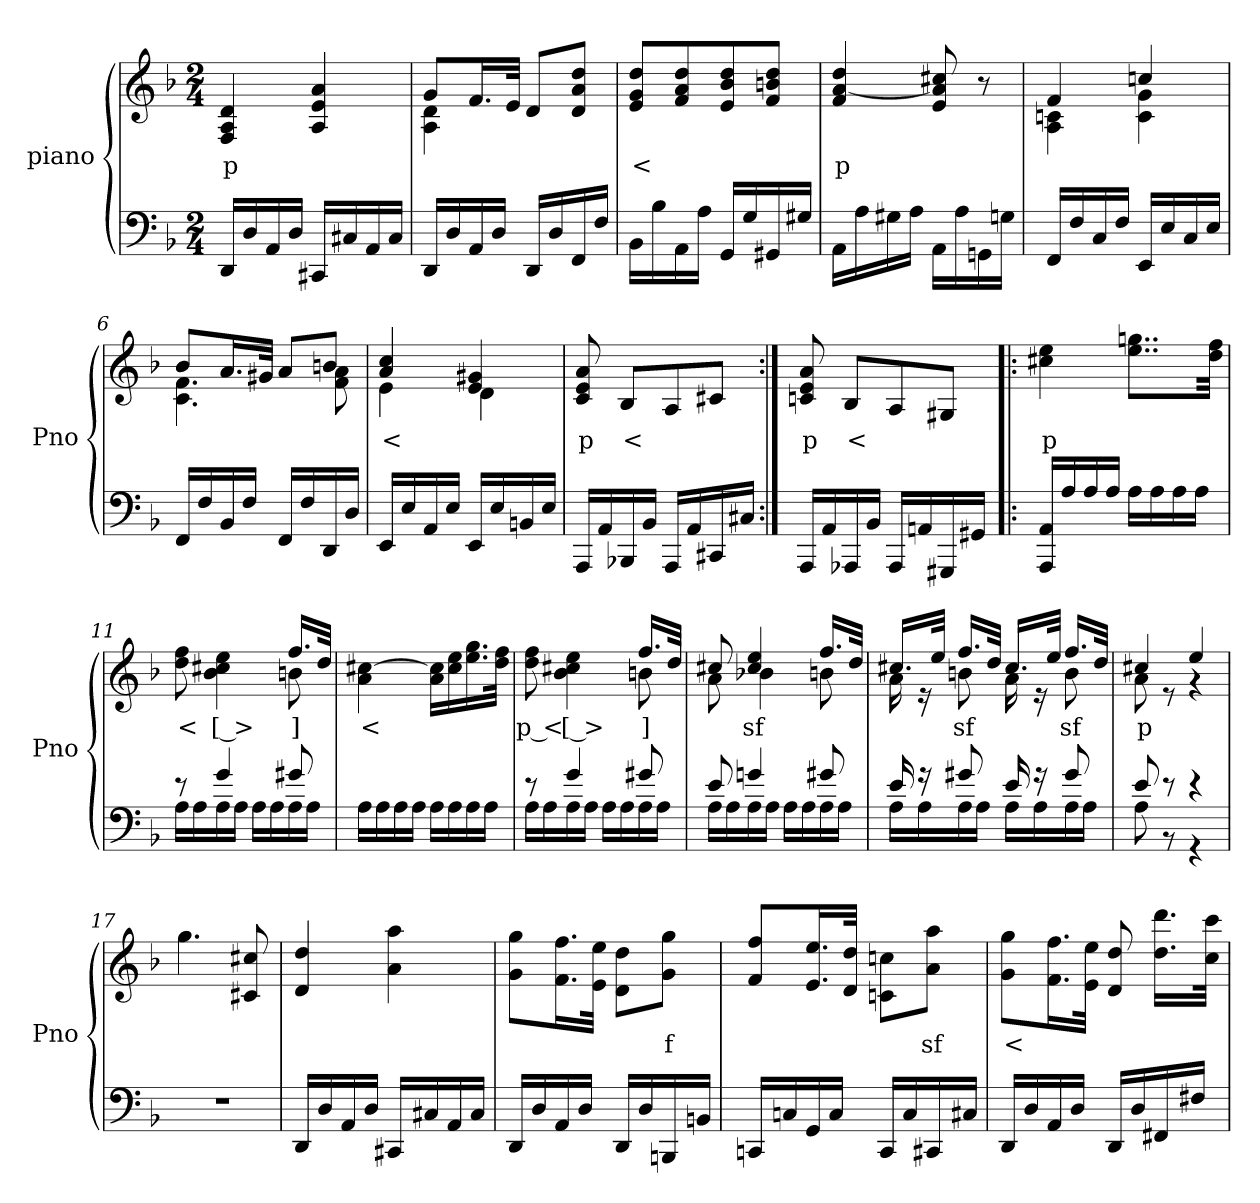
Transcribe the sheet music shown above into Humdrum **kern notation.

**kern	**kern	**text
*part2	*part1	*part1
*staff2	*staff1	*staff1
*I"piano	*I"piano	*
*I'Pno	*I'Pno	*
*clefF4	*clefG2	*
*k[b-]	*k[b-]	*
*d:	*d:	*
*M2/4	*M2/4	*
=1	=1	=1
!	!	!LO:LY:b
16DD/LL	4F/ 4A/ 4d/	p
16D/	.	.
16AA/	.	.
16D/JJ	.	.
16CC#X/LL	4A/ 4e/ 4a/	.
16C#X/	.	.
16AA/	.	.
16C#/JJ	.	.
=2	=2	=2
*	*^	*
16DD/LL	8g/L	4A\ 4d\	.
16D/	.	.	.
16AA/	16.f/L	.	.
16D/JJ	.	.	.
.	32e/JJk	.	.
16DD/LL	8d/L	4ryy	.
16D/	.	.	.
16FF/	8d/ 8a/ 8dd/J	.	.
16F/JJ	.	.	.
*	*v	*v	*
=3	=3	=3
!	!	!LO:LY:b
16BB-\LL	8e/ 8g/ 8dd/L	<
16B-\	.	.
16AA\	8f/ 8a/ 8dd/	.
16A\JJ	.	.
16GG/LL	8e/ 8b-/ 8dd/	.
16G/	.	.
16GG#X/	8f/ 8bn/ 8dd/J	.
16G#X/JJ	.	.
=4	=4	=4
!	!	!LO:LY:b
16AA\LL	4f/ [4a/ 4dd/	p
16A\	.	.
16G#X\	.	.
16A\JJ	.	.
16AA\LL	8e/ 8a/] 8cc#X/	.
16A\	.	.
16GGn\	8r	.
16Gn\JJ	.	.
=5	=5	=5
*	*^	*
16FF/LL	4f/	4A\ 4cn\	.
16F/	.	.	.
16C/	.	.	.
16F/JJ	.	.	.
16EE/LL	4ccn/	4c\ 4g\	.
16E/	.	.	.
16C/	.	.	.
16E/JJ	.	.	.
!!LO:LB:g=z	!!
=6	=6	=6	=6
16FF/LL	8b-/L	4.c\ 4.f\	.
16F/	.	.	.
16BB-/	16.a/L	.	.
16F/JJ	.	.	.
.	32g#X/JJk	.	.
16FF/LL	8a/L	.	.
16F/	.	.	.
16DD/	8bn/J	8f\ 8a\	.
16D/JJ	.	.	.
=7	=7	=7	=7
!	!	!	!LO:LY:b
16EE/LL	4a/ 4cc/	4e\	<
16E/	.	.	.
16AA/	.	.	.
16E/JJ	.	.	.
16EE/LL	4e/ 4g#X/	4d\	.
16E/	.	.	.
16BBn/	.	.	.
16E/JJ	.	.	.
*	*v	*v	*
=8	=8	=8
!	!	!LO:LY:b
16AAA/LL	8c/ 8e/ 8a/	p
16AA/	.	.
!	!	!LO:LY:b
16BBB-X/	8B-/L	<
16BB-/JJ	.	.
16AAA/LL	8A/	.
16AA/	.	.
16CC#X/	8c#X/J	.
16C#X/JJ	.	.
=9:|!	=9:|!	=9:|!
!	!	!LO:LY:b
16AAA/LL	8cn/ 8e/ 8a/	p
16AA/	.	.
!	!	!LO:LY:b
16AAA-X/	8B-/L	<
16BB-/JJ	.	.
16AAA-/LL	8A/	.
16AAn/	.	.
16GGG#X/	8G#X/J	.
16GG#X/JJ	.	.
=10!|:	=10!|:	=10!|:
!	!	!LO:LY:b
16AAA/ 16AA/LL	4cc#X\ 4ee\	p
16A/	.	.
16A/	.	.
16A/JJ	.	.
16A\LL	8..ee\ 8..ggn\L	.
16A\	.	.
16A\	.	.
16A\JJ	.	.
.	32dd\ 32ff\Jkk	.
!!LO:LB:g=z
=11	=11	=11
*^	*^	*
!	!	!	!	!LO:LY:b
8r	16A\LL	4.ryy	8dd\ 8ff\	<
.	16A\	.	.	.
!	!	!	!	!LO:LY:b
4g/	16A\	.	4b-\ 4cc#X\ 4ee\	[ >
.	16A\JJ	.	.	.
.	16A\LL	.	.	.
.	16A\	.	.	.
!	!	!	!	!LO:LY:b
8g#X/	16A\	16.ff/LL	8bn\	]
.	16A\JJ	.	.	.
.	.	32dd/JJk	.	.
*v	*v	*	*	*
*	*v	*v	*
=12	=12	=12
!	!	!LO:LY:b
16A\LL	4a\ [4cc#X\	<
16A\	.	.
16A\	.	.
16A\JJ	.	.
16A\LL	16a\ 16cc#\]LL	.
16A\	16cc#\ 16ee\	.
16A\	16.ee\ 16.gg\	.
16A\JJ	.	.
.	32dd\ 32ff\JJk	.
=13	=13	=13
*^	*^	*
!	!	!	!	!LO:LY:b
8r	16A\LL	4.ryy	8dd\ 8ff\	p <
.	16A\	.	.	.
!	!	!	!	!LO:LY:b
4g/	16A\	.	4b-\ 4cc#X\ 4ee\	[ >
.	16A\JJ	.	.	.
.	16A\LL	.	.	.
.	16A\	.	.	.
!	!	!	!	!LO:LY:b
8g#X/	16A\	16.ff/LL	8bn\	]
.	16A\JJ	.	.	.
.	.	32dd/JJk	.	.
=14	=14	=14	=14	=14
8e/	16A\LL	8cc#X/	8a\	.
.	16A\	.	.	.
!	!	!	!	!LO:LY:b
4gn/	16A\	4cc#/ 4ee/	4b-X\	sf
.	16A\JJ	.	.	.
.	16A\LL	.	.	.
.	16A\	.	.	.
8g#X/	16A\	16.ff/LL	8bn\	.
.	16A\JJ	.	.	.
.	.	32dd/JJk	.	.
=15	=15	=15	=15	=15
16e/	16A\LL	16.cc#X/LL	16a\	.
16r	16A\	.	16r	.
.	.	32ee/JJk	.	.
!	!	!	!	!LO:LY:b
8g#X/	16A\	16.ff/LL	8bn\	sf
.	16A\JJ	.	.	.
.	.	32dd/JJk	.	.
16e/	16A\LL	16.cc#/LL	16a\	.
16r	16A\	.	16r	.
.	.	32ee/JJk	.	.
!	!	!	!	!LO:LY:b
8g#/	16A\	16.ff/LL	8b\	sf
.	16A\JJ	.	.	.
.	.	32dd/JJk	.	.
=16	=16	=16	=16	=16
!	!	!	!	!LO:LY:b
8e/	8A\	4cc#X/	8a\	p
8r	8r	.	8r	.
4r	4r	4ee/	4r	.
*v	*v	*	*	*
*	*v	*v	*
!!LO:LB:g=z
=17	=17	=17
2r	4.gg\	.
.	8c#X/ 8cc#X/	.
=18	=18	=18
16DD/LL	4d/ 4dd/	.
16D/	.	.
16AA/	.	.
16D/JJ	.	.
16CC#X/LL	4a\ 4aa\	.
16C#X/	.	.
16AA/	.	.
16C#/JJ	.	.
=19	=19	=19
16DD/LL	8g\ 8gg\L	.
16D/	.	.
16AA/	16.f\ 16.ff\L	.
16D/JJ	.	.
.	32e\ 32ee\JJk	.
16DD/LL	8d\ 8dd\L	.
16D/	.	.
!	!	!LO:LY:b
16BBBn/	8g\ 8gg\J	f
16BBn/JJ	.	.
=20	=20	=20
16CCn/LL	8f/ 8ff/L	.
16Cn/	.	.
16GG/	16.e/ 16.ee/L	.
16C/JJ	.	.
.	32d/ 32dd/JJk	.
16CC/LL	8cn\ 8ccn\L	.
16C/	.	.
!	!	!LO:LY:b
16CC#X/	8a\ 8aa\J	sf
16C#X/JJ	.	.
=21	=21	=21
!	!	!LO:LY:b
16DD/LL	8g\ 8gg\L	<
16D/	.	.
16AA/	16.f\ 16.ff\L	.
16D/JJ	.	.
.	32e\ 32ee\JJk	.
16DD/LL	8d/ 8dd/	.
16D/	.	.
16FF#X/	16.dd\ 16.ddd\LL	.
16F#X/JJ	.	.
.	32cc\ 32ccc\JJk	.
=	=	=
*-	*-	*-
